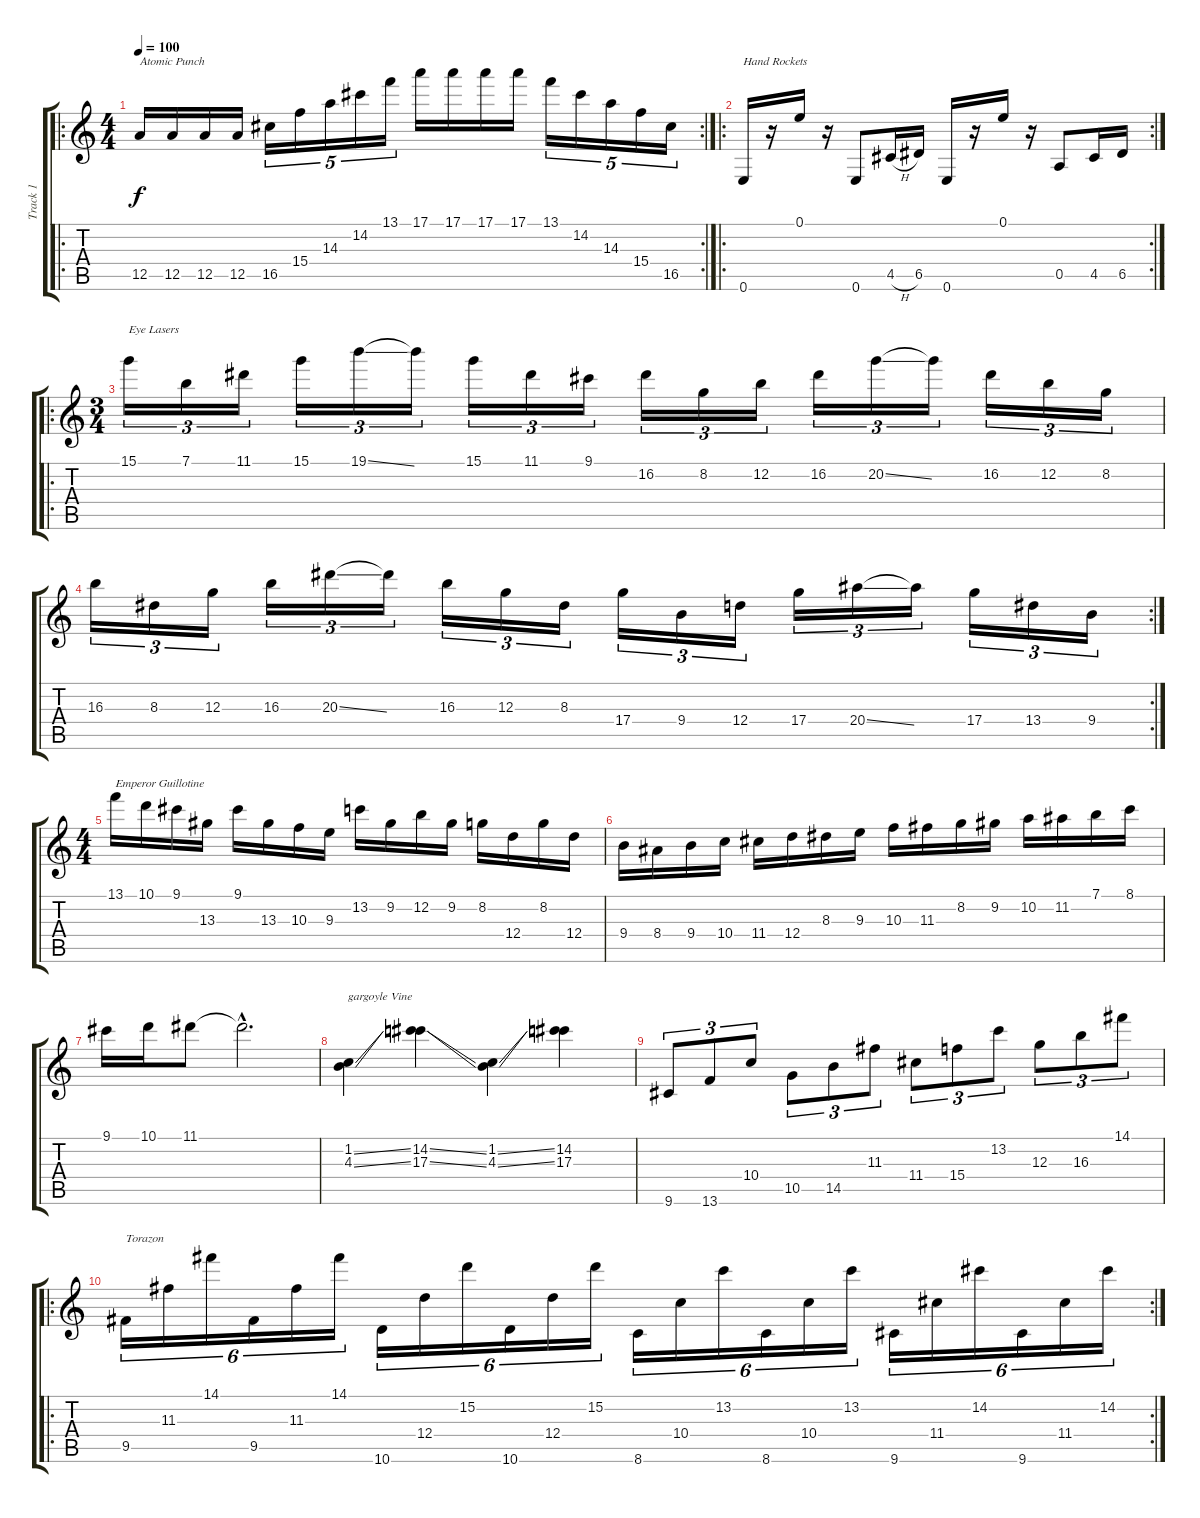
\track ("Track 1" "Track 1") {instrument distortionguitar}
\staff {score tabs}
\tuning (E4 B3 G3 D3 A2 E2) {hide}
\ro
\rc 2
\ts (4 4)
\tempo 100
\clef g2
\ks c
12.5.16{txt "Atomic Punch" dy f instrument distortionguitar} 12.5.16 12.5.16 12.5.16 16.5.16{tu (5 4)} 15.4.16{tu (5 4)} 14.3.16{tu (5 4)} 14.2.16{tu (5 4)} 13.1.16{tu (5 4)} 17.1.16 17.1.16 17.1.16 17.1.16 13.1.16{tu (5 4)} 14.2.16{tu (5 4)} 14.3.16{tu (5 4)} 15.4.16{tu (5 4)} 16.5.16{tu (5 4)} |
\ro
\rc 2
0.6.16{txt "Hand Rockets"} r.16 0.1.16 r.16 0.6.8 4.5{h}.16 6.5.16 0.6.16 r.16 0.1.16 r.16 0.5.8 4.5.16 6.5.16 |
\ro
\ts (3 4)
15.1.16{tu (3 2) txt "Eye Lasers"} 7.1.16{tu (3 2)} 11.1.16{tu (3 2)} 15.1.16{tu (3 2)} 19.1{ss}.16{tu (3 2)} 19.1{t}.16{tu (3 2)} 15.1.16{tu (3 2)} 11.1.16{tu (3 2)} 9.1.16{tu (3 2)} 16.2.16{tu (3 2)} 8.2.16{tu (3 2)} 12.2.16{tu (3 2)} 16.2.16{tu (3 2)} 20.2{ss}.16{tu (3 2)} 20.2{t}.16{tu (3 2)} 16.2.16{tu (3 2)} 12.2.16{tu (3 2)} 8.2.16{tu (3 2)} |
\rc 2
16.3.16{tu (3 2)} 8.3.16{tu (3 2)} 12.3.16{tu (3 2)} 16.3.16{tu (3 2)} 20.3{ss}.16{tu (3 2)} 20.3{t}.16{tu (3 2)} 16.3.16{tu (3 2)} 12.3.16{tu (3 2)} 8.3.16{tu (3 2)} 17.4.16{tu (3 2)} 9.4.16{tu (3 2)} 12.4.16{tu (3 2)} 17.4.16{tu (3 2)} 20.4{ss}.16{tu (3 2)} 20.4{t}.16{tu (3 2)} 17.4.16{tu (3 2)} 13.4.16{tu (3 2)} 9.4.16{tu (3 2)} |
\ts (4 4)
13.1.16{txt "Emperor Guillotine"} 10.1.16 9.1.16 13.3.16 9.1.16 13.3.16 10.3.16 9.3.16 13.2.16 9.2.16 12.2.16 9.2.16 8.2.16 12.4.16 8.2.16 12.4.16 |
9.4.16 8.4.16 9.4.16 10.4.16 11.4.16 12.4.16 8.3.16 9.3.16 10.3.16 11.3.16 8.2.16 9.2.16 10.2.16 11.2.16 7.1.16 8.1.16 |
9.1.16 10.1.16 11.1.8 11.1{hac t}.2{d} |
(1.2{ss} 4.3{ss}).4{txt "gargoyle Vine"} (14.2{ss} 17.3{ss}).4 (1.2{ss} 4.3{ss}).4 (14.2 17.3).4 |
9.6.8{tu (3 2)} 13.6.8{tu (3 2)} 10.4.8{tu (3 2)} 10.5.8{tu (3 2)} 14.5.8{tu (3 2)} 11.3.8{tu (3 2)} 11.4.8{tu (3 2)} 15.4.8{tu (3 2)} 13.2.8{tu (3 2)} 12.3.8{tu (3 2)} 16.3.8{tu (3 2)} 14.1.8{tu (3 2)} |
\ro
\rc 2
9.5.16{tu (6 4) txt "Torazon"} 11.3.16{tu (6 4)} 14.1.16{tu (6 4)} 9.5.16{tu (6 4)} 11.3.16{tu (6 4)} 14.1.16{tu (6 4)} 10.6.16{tu (6 4)} 12.4.16{tu (6 4)} 15.2.16{tu (6 4)} 10.6.16{tu (6 4)} 12.4.16{tu (6 4)} 15.2.16{tu (6 4)} 8.6.16{tu (6 4)} 10.4.16{tu (6 4)} 13.2.16{tu (6 4)} 8.6.16{tu (6 4)} 10.4.16{tu (6 4)} 13.2.16{tu (6 4)} 9.6.16{tu (6 4)} 11.4.16{tu (6 4)} 14.2.16{tu (6 4)} 9.6.16{tu (6 4)} 11.4.16{tu (6 4)} 14.2.16{tu (6 4)}
